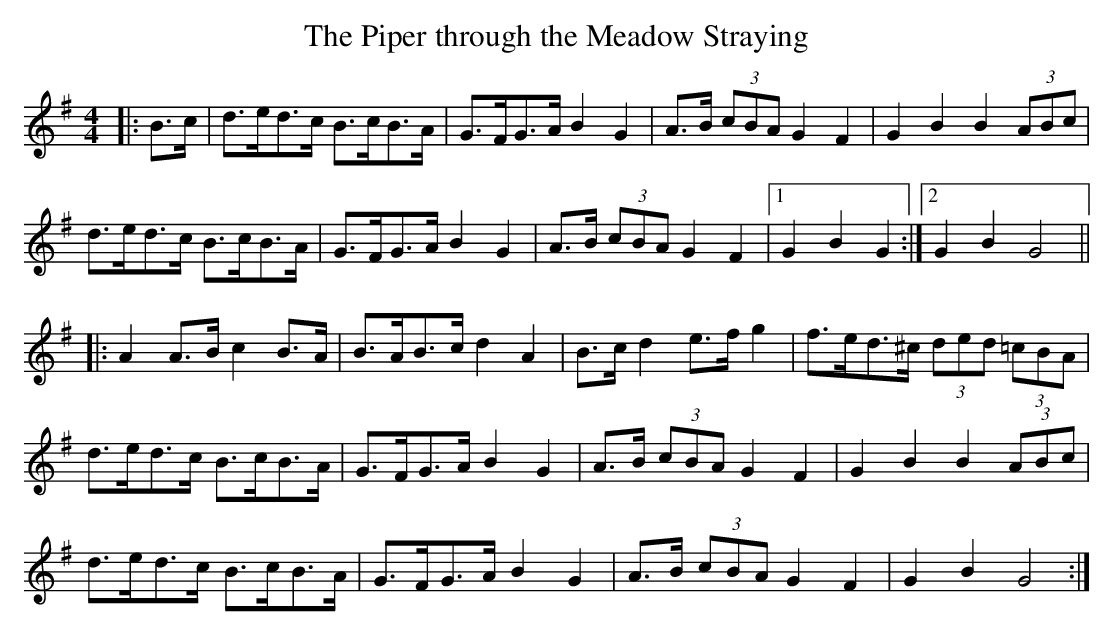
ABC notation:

X:1
T:Piper through the Meadow Straying, The
M:4/4
L:1/8
K:G
|:B>c| d>ed>c B>cB>A| G>FG>A B2 G2| A>B (3cBA G2 F2| G2 B2 B2 (3ABc|
d>ed>c B>cB>A |G>FG>A B2 G2| A>B (3cBA G2 F2|1 G2 B2 G2 :|2 G2 B2 G4||
|: A2 A>B c2 B>A| B>AB>c d2A2|B>cd2 e>fg2| f>ed>^c (3ded (3=cBA|
d>ed>c B>cB>A| G>FG>A B2 G2| A>B (3cBA G2 F2| G2 B2 B2 (3ABc|
d>ed>c B>cB>A |G>FG>A B2 G2| A>B (3cBA G2 F2|G2 B2 G4:|]
